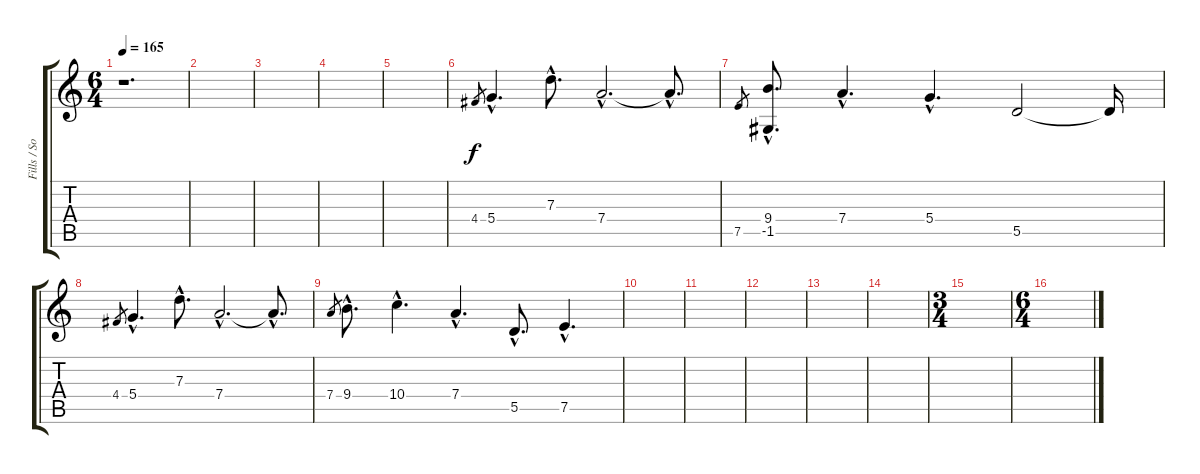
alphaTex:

\track ("Fills / Solo" "Fills / So") {instrument overdrivenguitar}
\staff {score tabs}
\tuning (E4 B3 G3 D3 A2 E2) {hide}
\ts (6 4)
\tempo 165
\clef g2
\ks c
r.1{d dy f instrument overdrivenguitar} |
|
|
|
|
4.4.8{gr} 5.4{hac}.4{d} 7.3{hac}.8{d} 7.4{hac}.2{d} 7.4{hac t}.8{d} |
7.5.8{gr} (9.4{hac} -1.5{hac}).8{d} 7.4{hac}.4{d} 5.4{hac}.4{d} 5.5.2 5.5{t}.16 |
4.4.8{gr} 5.4{hac}.4{d} 7.3{hac}.8{d} 7.4{hac}.2{d} 7.4{hac t}.8{d} |
7.4.8{gr} 9.4{hac}.8{d} 10.4{hac}.4{d} 7.4{hac}.4{d} 5.5{hac}.8{d} 7.5{hac}.4{d} |
|
|
|
|
|
\ts (3 4)
|
\ts (6 4)
